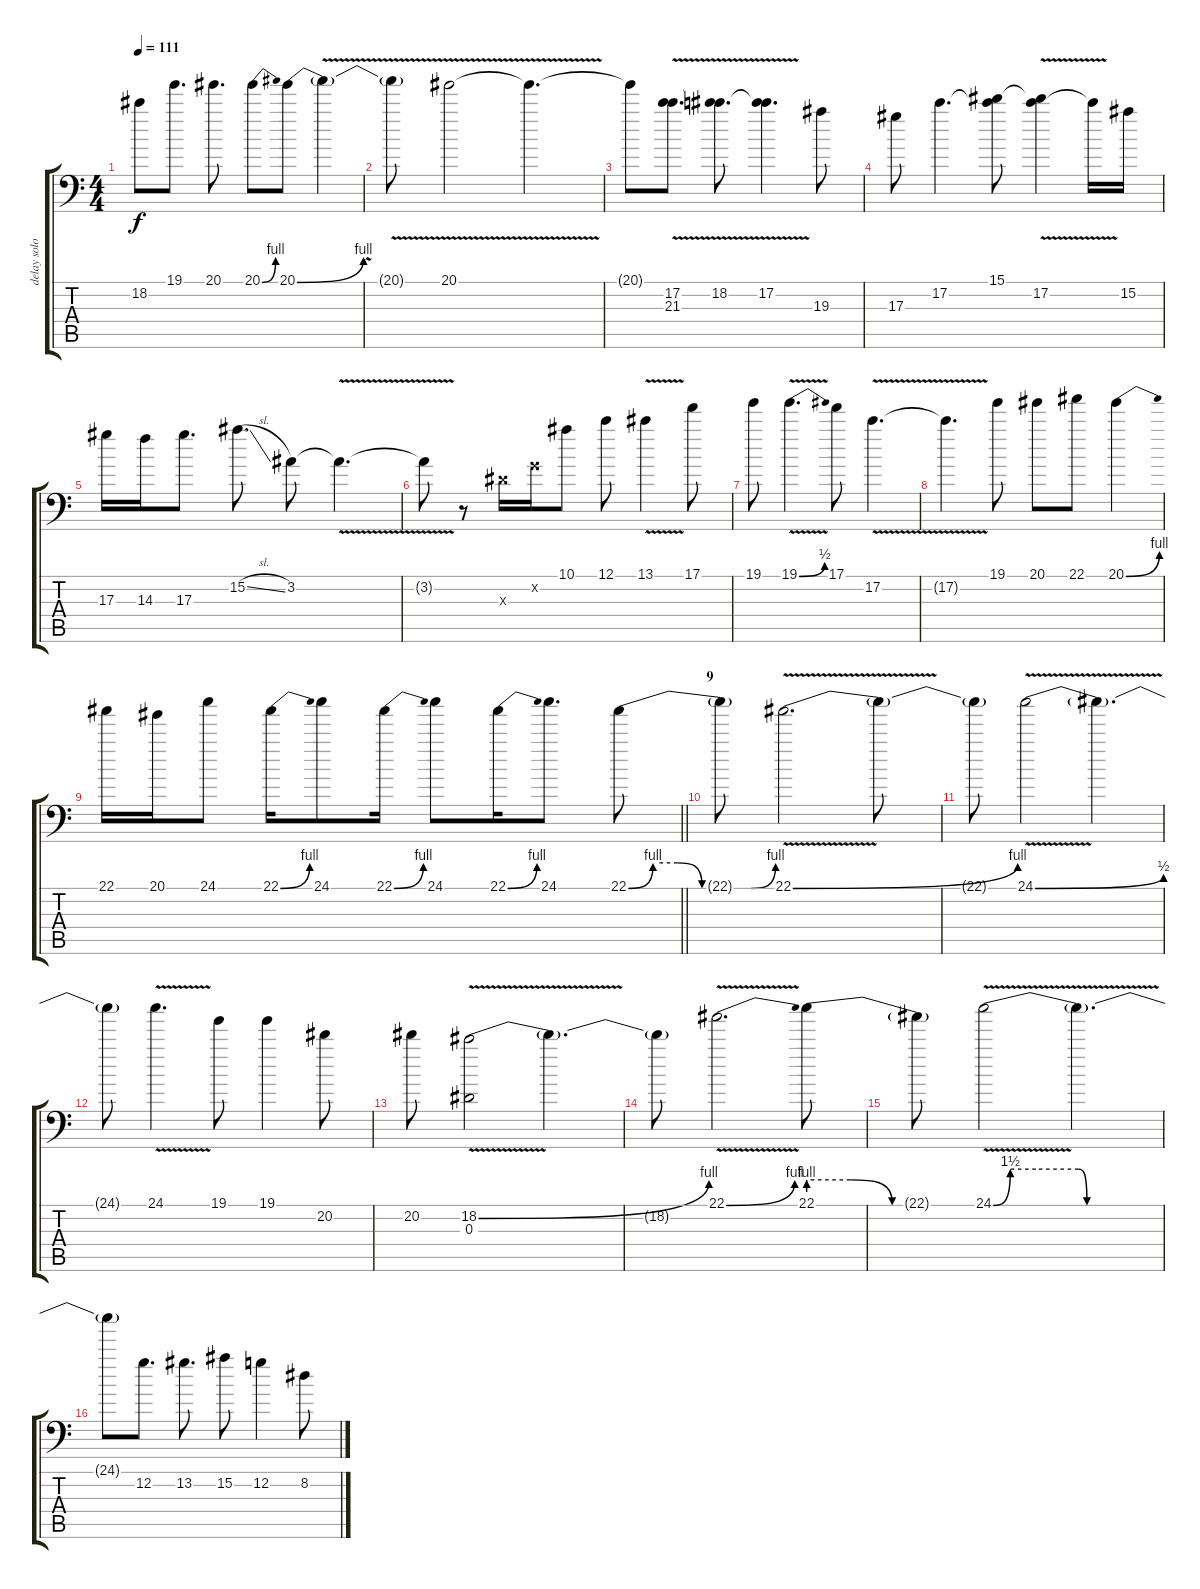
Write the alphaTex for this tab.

\track ("delay solo" "delay solo") {mute instrument distortionguitar}
\staff {score tabs}
\tuning (C4 G3 Eb3 Bb2 F2 Bb1) {hide}
\ts (4 4)
\tempo 111
\clef f4
\ks c
18.2.8{dy f} 19.1.8{d} 20.1.8{d} 20.1{be (bend 0 0 60 4)}.8 20.1{be (bend 0 0 60 4)}.8 20.1{v t}.4 |
20.1{t}.8 20.1{v}.2 20.1{t}.4{d} |
20.1{t}.8 (17.2{v} 21.3).8{d} (18.2{v} 21.3{t}).8{d} (17.2{v} 21.3{t}).4{d} 19.3.8 |
17.3.8 17.2.4{d} (15.1 17.2{t}).8 (15.1{t} 17.2{v}).4 17.2{t}.16 15.2.16 |
17.3.16 14.3.16 17.3.8{d} 15.2{sl}.8{d} 3.2.8 3.2{v t}.4{d} |
3.2{t}.8 r.8 0.3{x}.16 0.2{x}.16 10.1.8 12.1.8 13.1{v}.4 17.1.8 |
19.1.8 19.1{be (bend 0 0 60 2) v}.4{d} 17.1.8 17.2{v}.4{d} |
17.2{t}.4{d} 19.1.8 20.1.8 22.1.8 20.1{be (bend 0 0 60 4)}.4 |
\barLineRight lightlight
22.1.16 20.1.16 24.1.8 22.1{be (bend 0 0 60 4)}.16 24.1.8 22.1{be (bend 0 0 60 4)}.16 24.1.8 22.1{be (bend 0 0 60 4)}.16 24.1.8{d} 22.1{be (custom 0 0 10 4 20 4 30 0 50 0 60 4)}.8 |
\section ("" "9")
22.1{t}.8 22.1{be (bend 0 0 60 4) v}.2{d} 22.1{t}.8 |
22.1{t}.8 24.1{be (bend 0 0 60 2) v}.2 24.1{t}.4{d} |
24.1{t}.8 24.1{v}.4{d} 19.1.8 19.1.4 20.2.8 |
20.2.8 (18.2{be (bend 0 0 60 4) v} 0.3).2 18.2{t}.4{d} |
18.2{t}.8 22.1{be (bend 0 0 60 4) v}.2{d} 22.1{be (custom 0 4 15 4 30 0 60 0)}.8 |
22.1{t}.8 24.1{be (custom 0 0 6 6 15 6 30 6 33 0 60 0) v}.2 24.1{t}.4{d} |
24.1{t}.8 12.2.8{d} 13.2.8{d} 15.2.8 12.2.4 8.2.8
